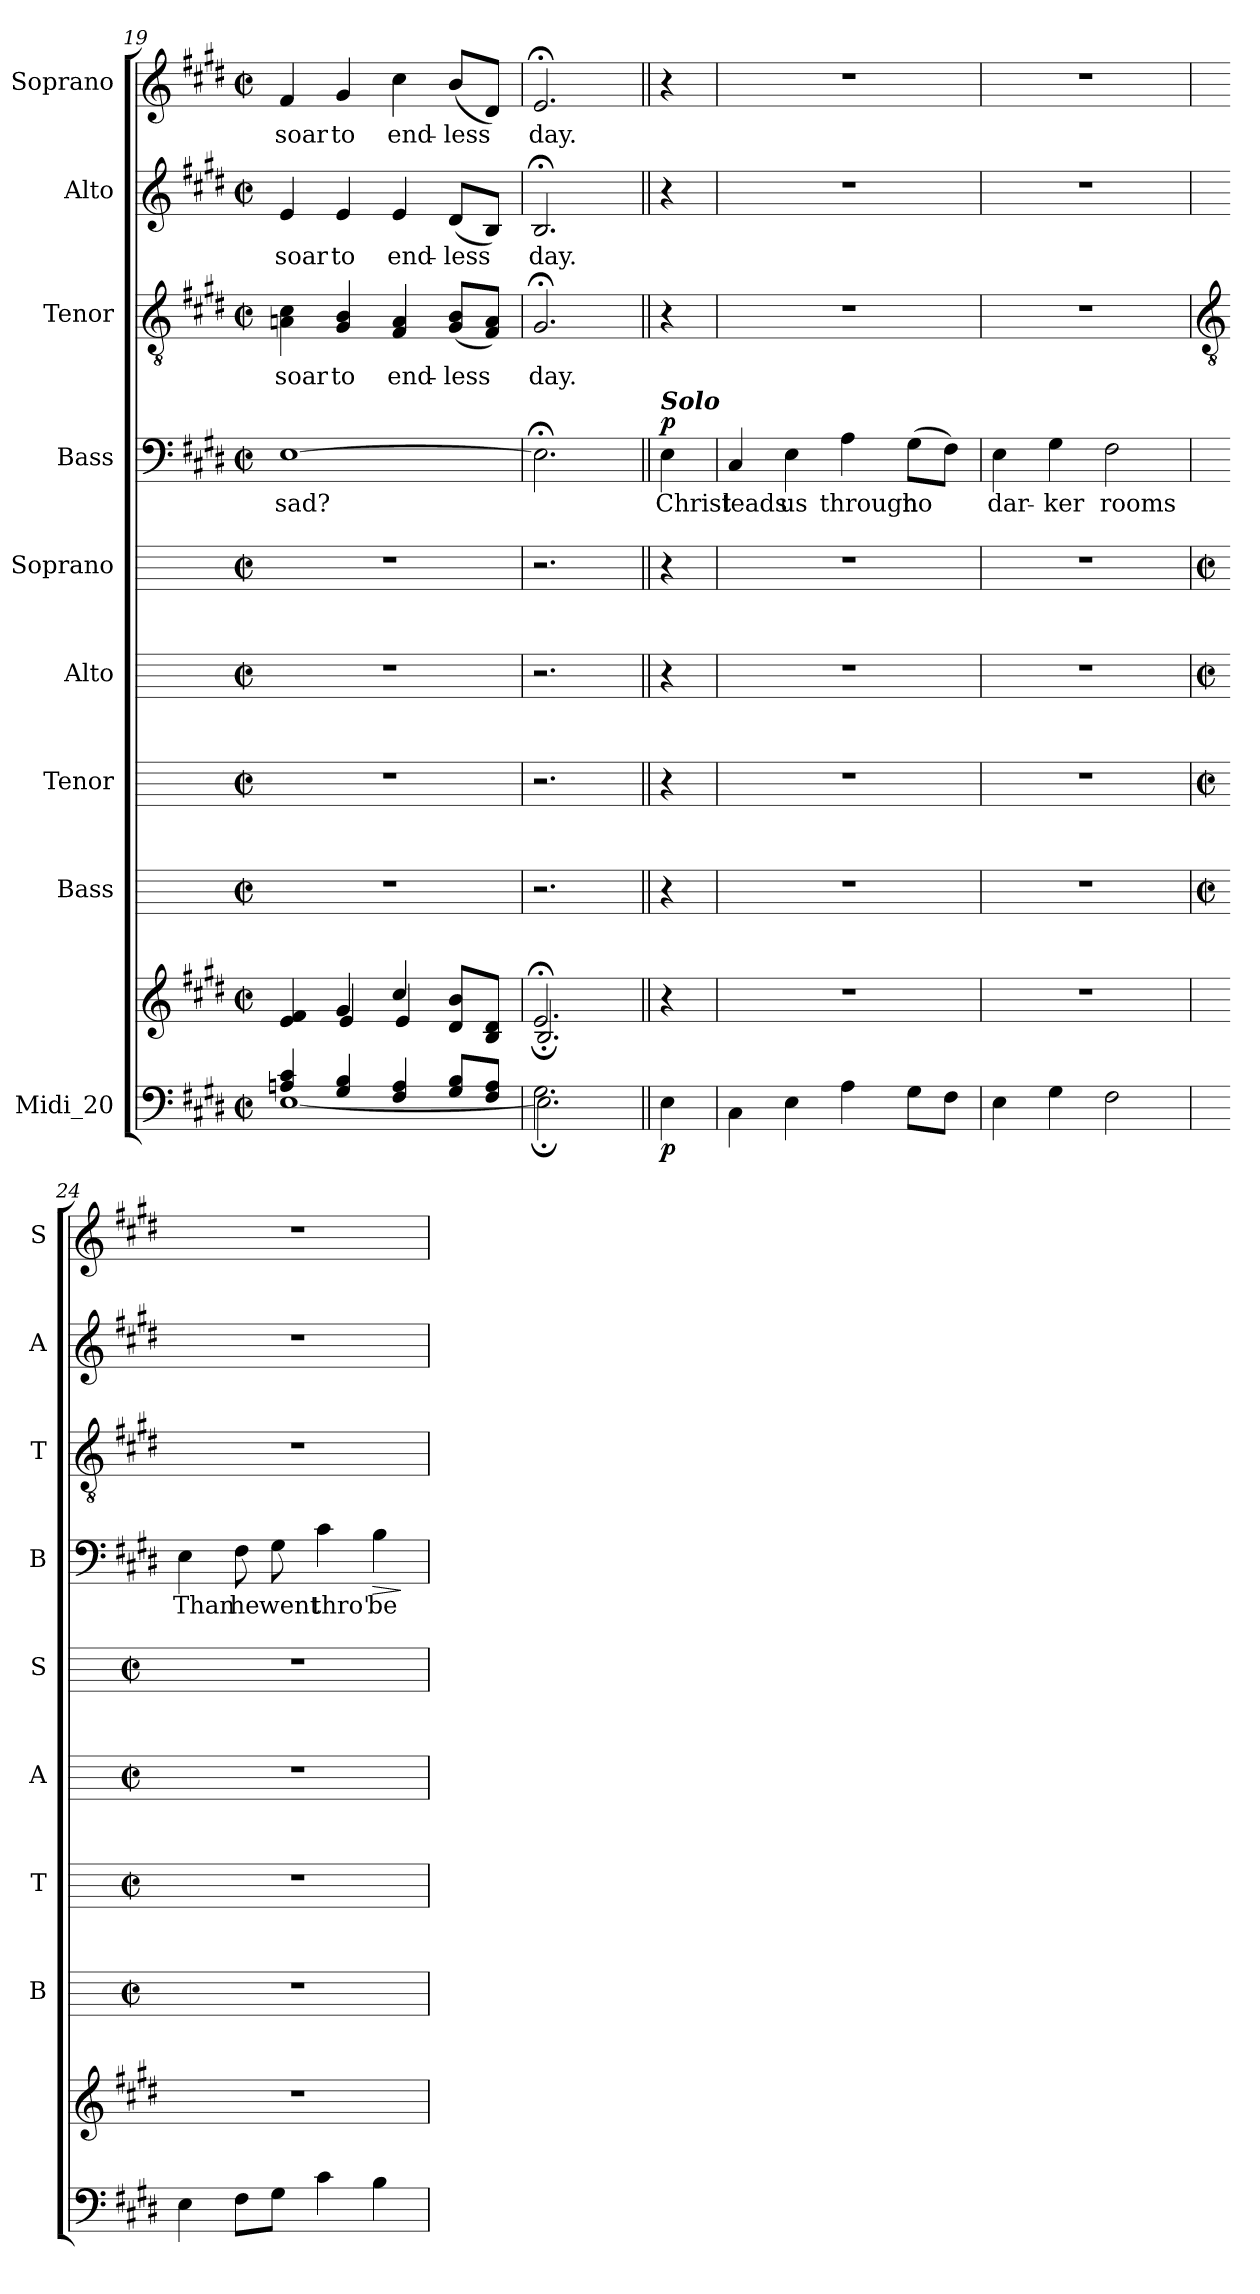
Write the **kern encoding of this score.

**kern	**kern	**dynam	**kern	**kern	**kern	**kern	**kern	**text	**dynam	**kern	**text	**kern	**text	**kern	**text
*part9	*part9	*part9	*part8	*part7	*part6	*part5	*part4	*part4	*part4	*part3	*part3	*part2	*part2	*part1	*part1
*staff10	*staff9	*staff9/10	*staff8	*staff7	*staff6	*staff5	*staff4	*staff4	*staff4	*staff3	*staff3	*staff2	*staff2	*staff1	*staff1
*I"Midi_20	*	*	*I"Bass	*I"Tenor	*I"Alto	*I"Soprano	*I"Bass	*	*	*I"Tenor	*	*I"Alto	*	*I"Soprano	*
*	*	*	*I'B	*I'T	*I'A	*I'S	*I'B	*	*	*I'T	*	*I'A	*	*I'S	*
!!LO:LB:g=z
*clefF4	*clefG2	*	*	*	*	*	*clefF4	*	*	*clefGv2	*	*clefG2	*	*clefG2	*
*k[f#c#g#d#]	*k[f#c#g#d#]	*	*	*	*	*	*k[f#c#g#d#]	*	*	*k[f#c#g#d#]	*	*k[f#c#g#d#]	*	*k[f#c#g#d#]	*
*E:	*E:	*	*	*	*	*	*E:	*	*	*E:	*	*E:	*	*E:	*
*M2/2	*M2/2	*	*M2/2	*M2/2	*M2/2	*M2/2	*M2/2	*	*	*M2/2	*	*M2/2	*	*M2/2	*
*met(c|)	*met(c|)	*	*met(c|)	*met(c|)	*met(c|)	*met(c|)	*met(c|)	*	*	*met(c|)	*	*met(c|)	*	*met(c|)	*
=19	=19	=19	=19	=19	=19	=19	=19	=19	=19	=19	=19	=19	=19	=19	=19
*^	*^	*	*	*	*	*	*	*	*	*	*	*	*	*	*
!	!	!	!	!	!	!	!	!	!	!LO:LY:b	!	!	!LO:LY:b	!	!LO:LY:b	!	!LO:LY:b
4An/ 4c#/	[1E\	4e/ 4f#/	4ryy	.	1r	1r	1r	1r	[1E	sad?	.	4An 4c#	soar	4e	soar	4f#	soar
!	!	!	!	!	!	!	!	!	!	!	!	!	!LO:LY:b	!	!LO:LY:b	!	!LO:LY:b
4G#/ 4B/	.	4g#/	4e/	.	.	.	.	.	.	.	.	4G#/ 4B/	to	4e	to	4g#	to
!	!	!	!	!	!	!	!	!	!	!	!	!	!LO:LY:b	!	!LO:LY:b	!	!LO:LY:b
4F#/ 4A/	.	4cc#/	4e/	.	.	.	.	.	.	.	.	4F# 4A	end-	4e	end-	4cc#	end-
!	!	!	!	!	!	!	!	!	!	!	!	!	!LO:LY:b	!	!LO:LY:b	!	!LO:LY:b
8G#/ 8B/L	.	8d#/ 8b/L	4ryy	.	.	.	.	.	.	.	.	(<8G# 8BL	-less	(<8d#L	-less	(<8bL	-less
8F#/ 8A/J	.	8B/ 8d#/J	.	.	.	.	.	.	.	.	.	8F# 8AJ)	.	8BJ)	.	8d#J)	.
=20	=20	=20	=20	=20	=20	=20	=20	=20	=20	=20	=20	=20	=20	=20	=20	=20	=20
!	!	!	!	!	!	!	!	!	!	!	!	!	!LO:LY:b	!	!LO:LY:b	!	!LO:LY:b
2.G#\	2.E;\]	2.e;</	2.B;</	.	2.r	2.r	2.r	2.r	2.E;<]	.	.	2.G#;<	day.	2.B;<	day.	2.e;<	day.
=21||	=21||	=21||	=21||	=21||	=21||	=21||	=21||	=21||	=21||	=21||	=21||	=21||	=21||	=21||	=21||	=21||	=21||
!	!	!	!	!	!	!	!	!	!LO:TX:a:Bi:t=Solo	!	!	!	!	!	!	!	!
!	!	!	!	!LO:DY:b=2	!	!	!	!	!	!LO:LY:b	!LO:DY:b	!	!	!	!	!	!
4ryy	4E\	4r	4ryy	p	4r	4r	4r	4r	4E	Christ	p	4r	.	4r	.	4r	.
=22	=22	=22	=22	=22	=22	=22	=22	=22	=22	=22	=22	=22	=22	=22	=22	=22	=22
!	!	!	!	!	!	!	!	!	!	!LO:LY:b	!	!	!	!	!	!	!
*v	*v	*	*	*	*	*	*	*	*	*	*	*	*	*	*	*	*
*	*v	*v	*	*	*	*	*	*	*	*	*	*	*	*	*	*
4C#\	1r	.	1r	1r	1r	1r	4C#	leads	.	1r	.	1r	.	1r	.
!	!	!	!	!	!	!	!	!LO:LY:b	!	!	!	!	!	!	!
4E\	.	.	.	.	.	.	4E	us	.	.	.	.	.	.	.
!	!	!	!	!	!	!	!	!LO:LY:b	!	!	!	!	!	!	!
4A\	.	.	.	.	.	.	4A	through	.	.	.	.	.	.	.
!	!	!	!	!	!	!	!	!LO:LY:b	!	!	!	!	!	!	!
8G#\L	.	.	.	.	.	.	(>8G#L	no	.	.	.	.	.	.	.
8F#\J	.	.	.	.	.	.	8F#J)	.	.	.	.	.	.	.	.
=23	=23	=23	=23	=23	=23	=23	=23	=23	=23	=23	=23	=23	=23	=23	=23
!	!	!	!	!	!	!	!	!LO:LY:b	!	!	!	!	!	!	!
4E\	1r	.	1r	1r	1r	1r	4E	dar-	.	1r	.	1r	.	1r	.
!	!	!	!	!	!	!	!	!LO:LY:b	!	!	!	!	!	!	!
4G#\	.	.	.	.	.	.	4G#	-ker	.	.	.	.	.	.	.
!	!	!	!	!	!	!	!	!LO:LY:b	!	!	!	!	!	!	!
2F#\	.	.	.	.	.	.	2F#	rooms	.	.	.	.	.	.	.
!!LO:LB:g=z
=24	=24	=24	=24	=24	=24	=24	=24	=24	=24	=24	=24	=24	=24	=24	=24
*	*	*	*	*	*	*	*	*	*	*clefGv2	*	*	*	*	*
*	*	*	*M2/2	*M2/2	*M2/2	*M2/2	*	*	*	*	*	*	*	*	*
*	*	*	*met(c|)	*met(c|)	*met(c|)	*met(c|)	*	*	*	*	*	*	*	*	*
*^	*^	*	*	*	*	*	*	*	*	*	*	*	*	*	*
!	!	!	!	!	!	!	!	!	!	!LO:LY:b	!	!	!	!	!	!	!
1ryy	4E\	1r	1ryy	.	1r	1r	1r	1r	4E	Than	.	1r	.	1r	.	1r	.
!	!	!	!	!	!	!	!	!	!	!LO:LY:b	!	!	!	!	!	!	!
.	8F#\L	.	.	.	.	.	.	.	8F#	he	.	.	.	.	.	.	.
!	!	!	!	!	!	!	!	!	!	!LO:LY:b	!	!	!	!	!	!	!
.	8G#\J	.	.	.	.	.	.	.	8G#	went	.	.	.	.	.	.	.
!	!	!	!	!	!	!	!	!	!	!LO:LY:b	!	!	!	!	!	!	!
.	4c#\	.	.	.	.	.	.	.	4c#	thro'	.	.	.	.	.	.	.
!	!	!	!	!	!	!	!	!	!	!LO:LY:b	!LO:HP:b	!	!	!	!	!	!
.	4B\	.	.	.	.	.	.	.	4B	be-	>	.	.	.	.	.	.
*v	*v	*	*	*	*	*	*	*	*	*	*	*	*	*	*	*	*
*	*v	*v	*	*	*	*	*	*	*	*	*	*	*	*	*	*
.	.	.	.	.	.	.	.	.	]	.	.	.	.	.	.
=	=	=	=	=	=	=	=	=	=	=	=	=	=	=	=
*-	*-	*-	*-	*-	*-	*-	*-	*-	*-	*-	*-	*-	*-	*-	*-
